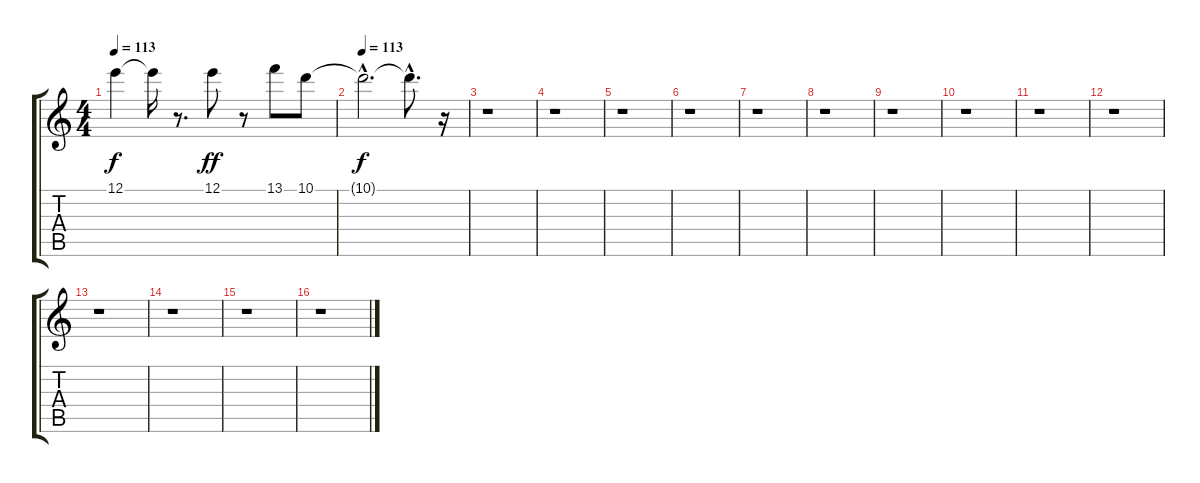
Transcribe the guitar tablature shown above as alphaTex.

\track "" {instrument electricbassfinger}
\staff {score tabs}
\tuning (E4 B3 G3 D3 A2 E2) {hide}
\ts (4 4)
\tempo 113
\clef g2
\ks c
12.1{t}.4{dy f} 12.1{t}.16 r.8{d} 12.1.8{dy ff} r.8 13.1.8 10.1.8 |
\tempo 113
10.1{hac t}.2{d dy f} 10.1{hac t}.8{d} r.16 |
r.1 |
r.1 |
r.1 |
r.1 |
r.1 |
r.1 |
r.1 |
r.1 |
r.1 |
r.1 |
r.1 |
r.1 |
r.1 |
r.1
